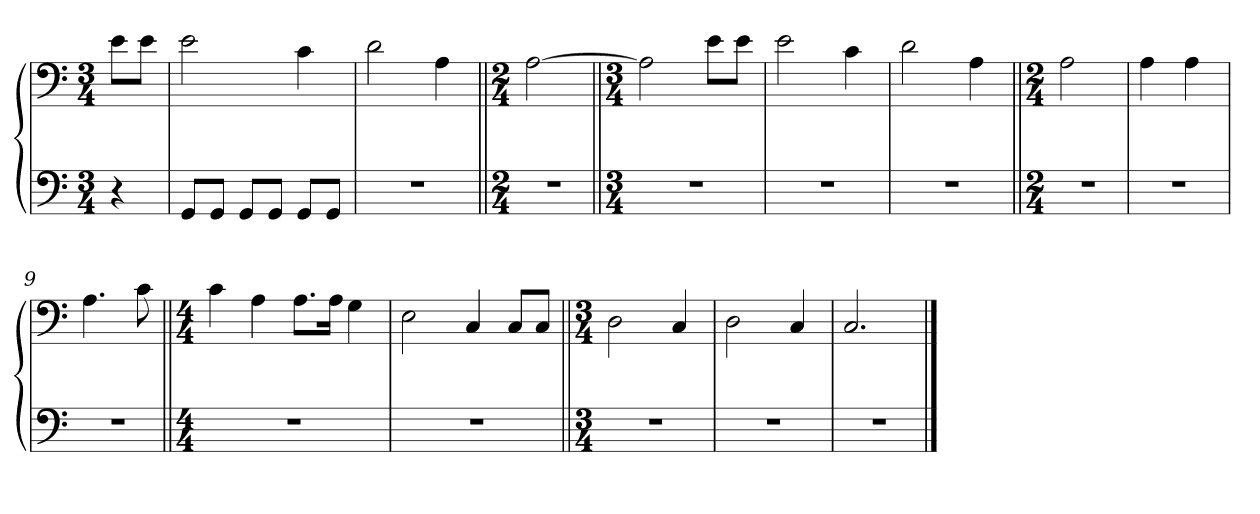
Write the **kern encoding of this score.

**kern	**kern
*part1	*part1
*staff2	*staff1
*clefF4	*clefF4
*k[]	*k[]
*M3/4	*M3/4
=	=
4r	8e\L
.	8e\J
=1	=1
8GG/L	2e\
8GG/J	.
8GG/L	.
8GG/J	.
8GG/L	4c\
8GG/J	.
=2	=2
2.r	2d\
.	4A\
=3||	=3||
*M2/4	*M2/4
2r	[2A\
=4||	=4||
*M3/4	*M3/4
2.r	2A\]
.	8e\L
.	8e\J
=5	=5
2.r	2e\
.	4c\
=6	=6
2.r	2d\
.	4A\
=7||	=7||
*M2/4	*M2/4
2r	2A\
=8	=8
2r	4A\
.	4A\
=9	=9
2r	4.A\
.	8c\
=10||	=10||
*M4/4	*M4/4
1r	4c\
.	4A\
.	8.A\L
.	16A\Jk
.	4G\
=11	=11
1r	2E\
.	4C/
.	8C/L
.	8C/J
=12||	=12||
*M3/4	*M3/4
2.r	2D\
.	4C/
=13	=13
2.r	2D\
.	4C/
=14	=14
2.r	2.C/
==	==
*-	*-
